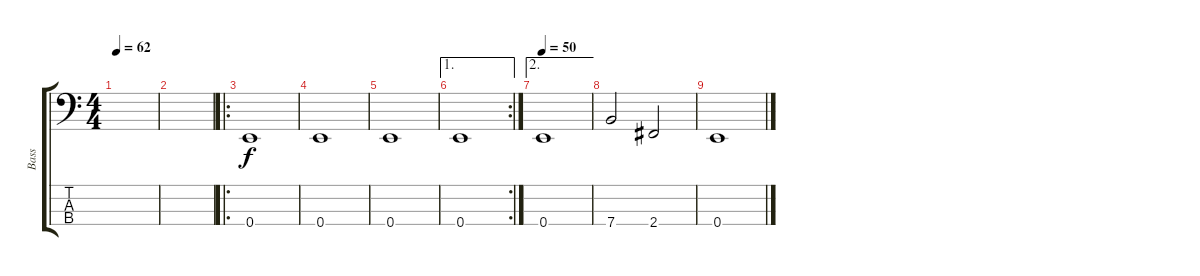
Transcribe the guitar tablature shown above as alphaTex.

\track ("Bass" "Bass") {instrument electricbassfinger}
\staff {score tabs}
\tuning (G2 D2 A1 E1) {hide}
\ts (4 4)
\tempo 62
\clef f4
\ks c
|
|
\ro
0.4.1 |
0.4.1 |
0.4.1 |
\ae 1
\rc 2
0.4.1 |
\ae 2
\tempo 50
0.4.1 |
7.4.2 2.4.2 |
0.4.1
